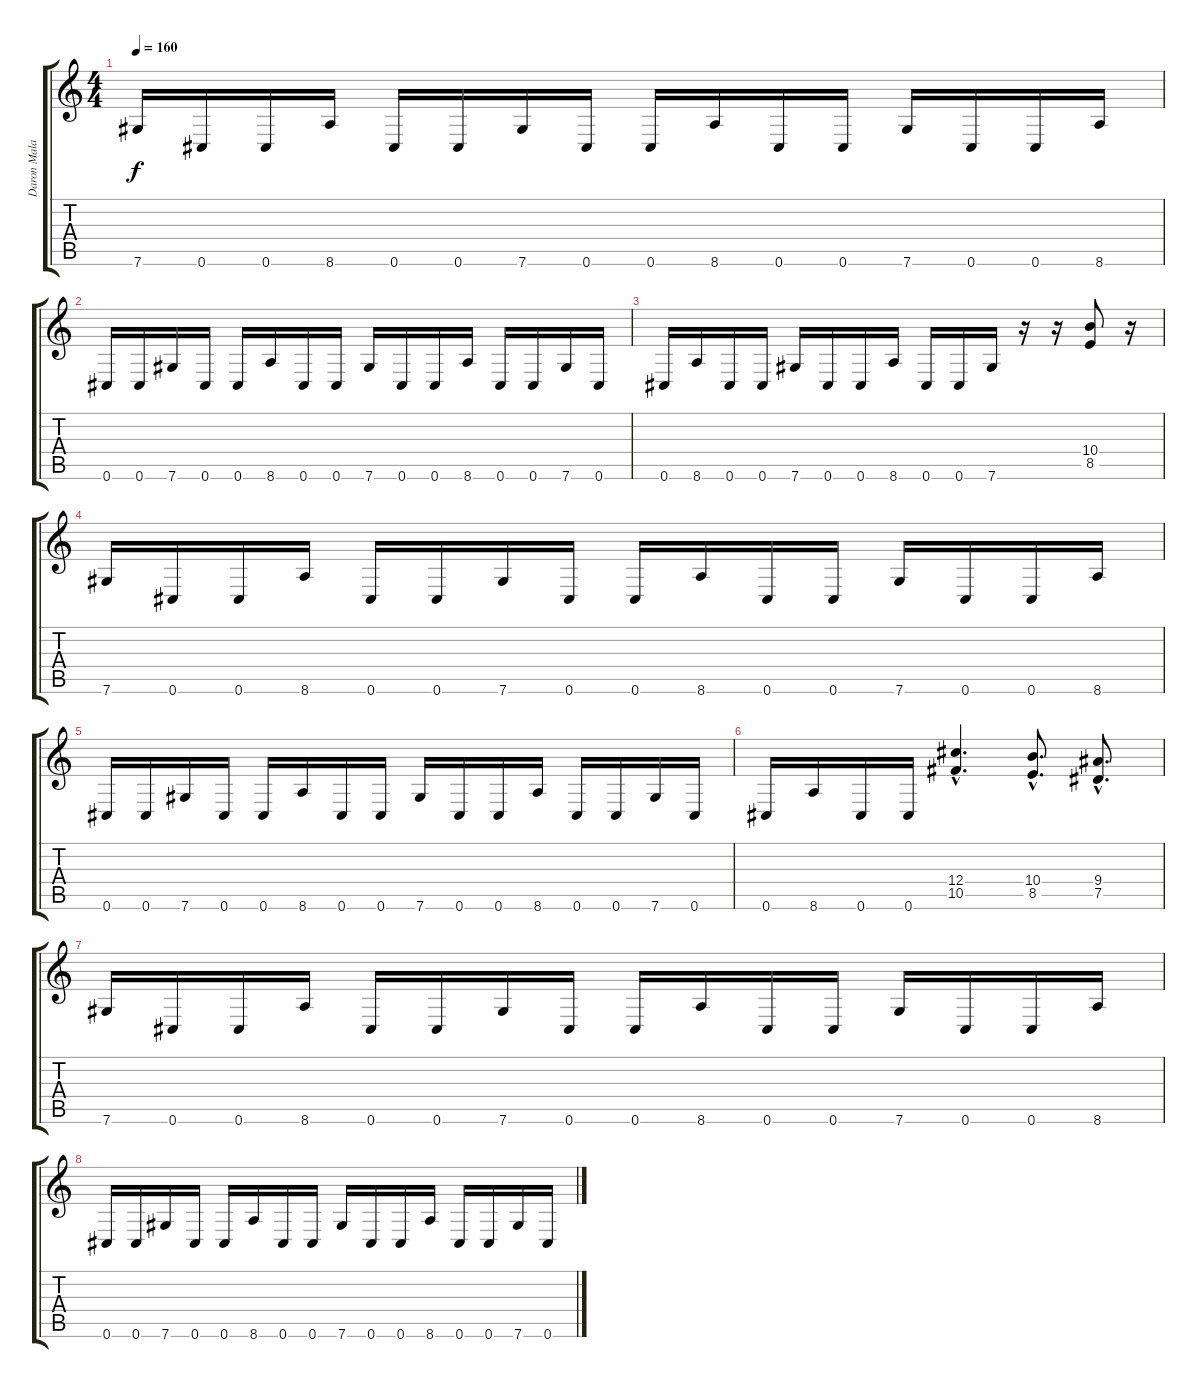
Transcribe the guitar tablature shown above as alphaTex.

\track ("Daron Malakian(Guitar)" "Daron Mala") {instrument distortionguitar}
\staff {score tabs}
\tuning (Eb4 Bb3 Gb3 Db3 Ab2 Db2) {hide}
\ts (4 4)
\tempo 160
\clef g2
\ks c
7.6.16{dy f} 0.6.16 0.6.16 8.6.16 0.6.16 0.6.16 7.6.16 0.6.16 0.6.16 8.6.16 0.6.16 0.6.16 7.6.16 0.6.16 0.6.16 8.6.16 |
0.6.16 0.6.16 7.6.16 0.6.16 0.6.16 8.6.16 0.6.16 0.6.16 7.6.16 0.6.16 0.6.16 8.6.16 0.6.16 0.6.16 7.6.16 0.6.16 |
0.6.16 8.6.16 0.6.16 0.6.16 7.6.16 0.6.16 0.6.16 8.6.16 0.6.16 0.6.16 7.6.16 r.16 r.16 (10.4 8.5).8 r.16 |
7.6.16 0.6.16 0.6.16 8.6.16 0.6.16 0.6.16 7.6.16 0.6.16 0.6.16 8.6.16 0.6.16 0.6.16 7.6.16 0.6.16 0.6.16 8.6.16 |
0.6.16 0.6.16 7.6.16 0.6.16 0.6.16 8.6.16 0.6.16 0.6.16 7.6.16 0.6.16 0.6.16 8.6.16 0.6.16 0.6.16 7.6.16 0.6.16 |
0.6.16 8.6.16 0.6.16 0.6.16 (12.4{hac} 10.5{hac}).4{d} (10.4{hac} 8.5{hac}).8{d} (9.4{hac} 7.5{hac}).8{d} |
7.6.16 0.6.16 0.6.16 8.6.16 0.6.16 0.6.16 7.6.16 0.6.16 0.6.16 8.6.16 0.6.16 0.6.16 7.6.16 0.6.16 0.6.16 8.6.16 |
0.6.16 0.6.16 7.6.16 0.6.16 0.6.16 8.6.16 0.6.16 0.6.16 7.6.16 0.6.16 0.6.16 8.6.16 0.6.16 0.6.16 7.6.16 0.6.16
